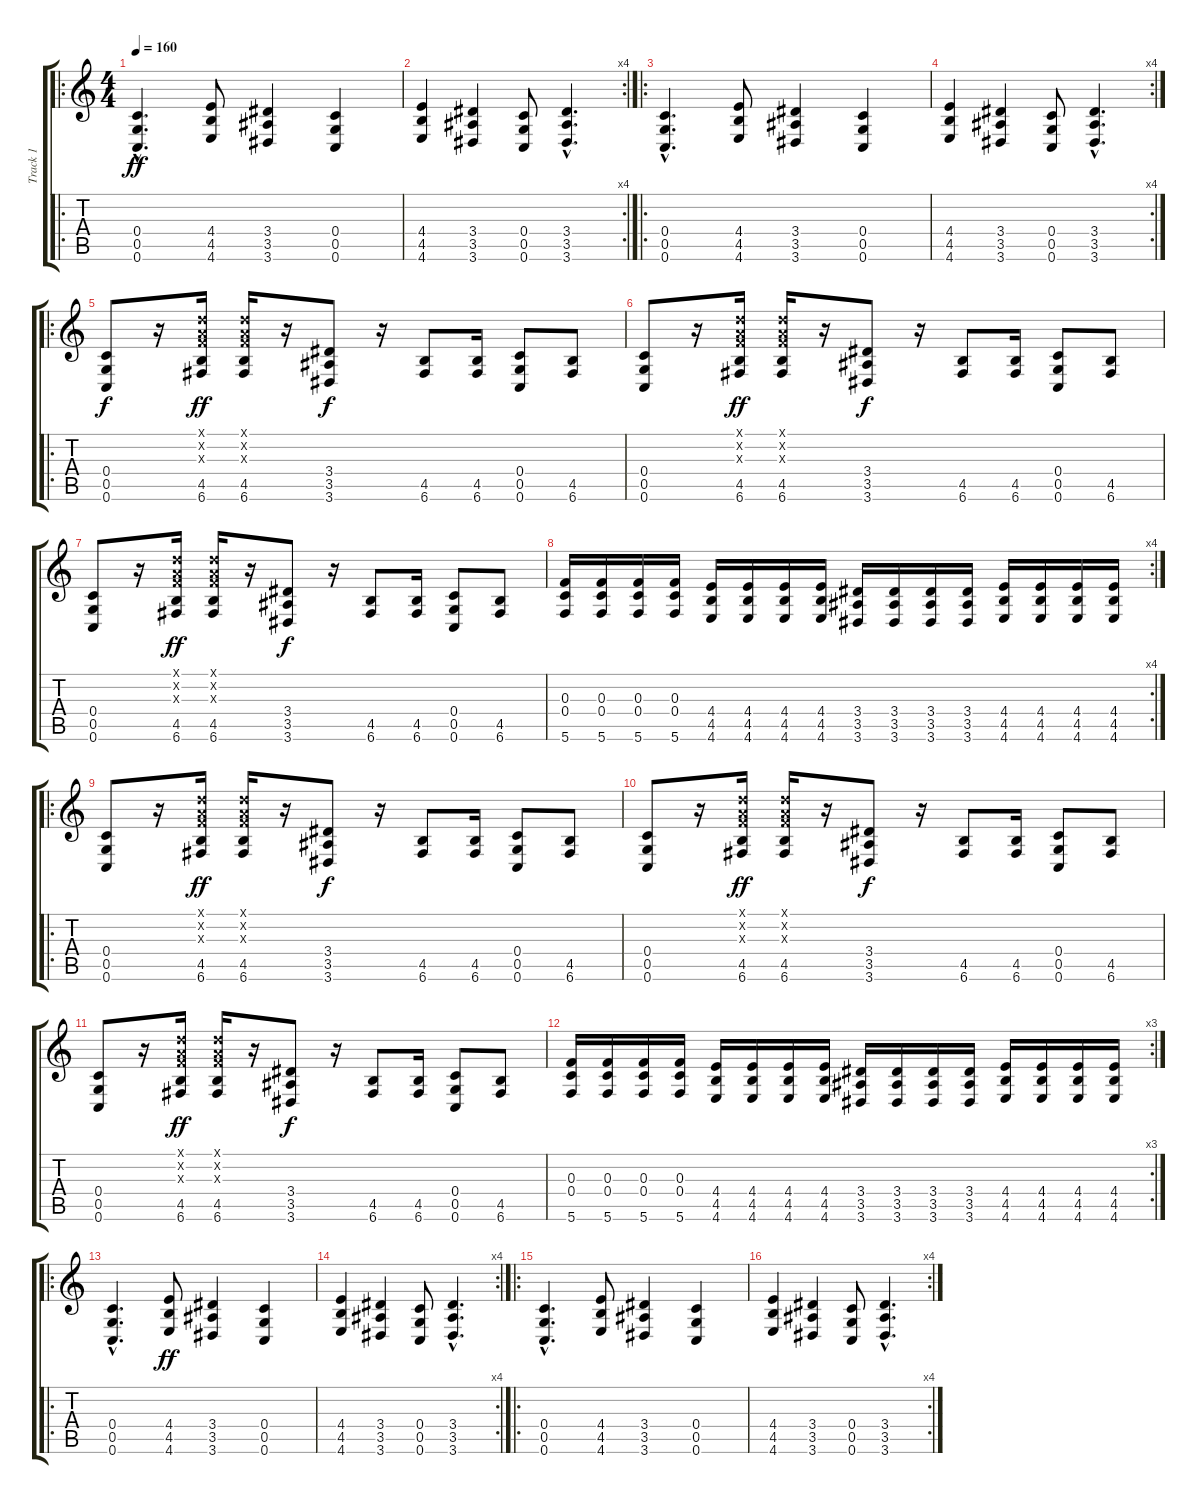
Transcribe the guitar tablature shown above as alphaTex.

\track ("Track 1" "Track 1") {instrument overdrivenguitar}
\staff {score tabs}
\tuning (D4 A3 F3 C3 G2 C2) {hide}
\ro
\ts (4 4)
\tempo 160
\clef g2
\ks c
(0.4{hac} 0.5{hac} 0.6{hac}).4{d dy ff instrument overdrivenguitar} (4.4 4.5 4.6).8 (3.4 3.5 3.6).4 (0.4 0.5 0.6).4 |
\rc 4
(4.4 4.5 4.6).4 (3.4 3.5 3.6).4 (0.4 0.5 0.6).8 (3.4{hac} 3.5{hac} 3.6{hac}).4{d} |
\ro
(0.4{hac} 0.5{hac} 0.6{hac}).4{d} (4.4 4.5 4.6).8 (3.4 3.5 3.6).4 (0.4 0.5 0.6).4 |
\rc 4
(4.4 4.5 4.6).4 (3.4 3.5 3.6).4 (0.4 0.5 0.6).8 (3.4{hac} 3.5{hac} 3.6{hac}).4{d} |
\ro
(0.4 0.5 0.6).8{dy f} r.16 (0.1{x} 0.2{x} 0.3{x} 4.5 6.6).16{dy ff} (0.1{x} 0.2{x} 0.3{x} 4.5 6.6).16 r.16 (3.4 3.5 3.6).8{dy f} r.16 (4.5 6.6).8 (4.5 6.6).16 (0.4 0.5 0.6).8 (4.5 6.6).8 |
(0.4 0.5 0.6).8 r.16 (0.1{x} 0.2{x} 0.3{x} 4.5 6.6).16{dy ff} (0.1{x} 0.2{x} 0.3{x} 4.5 6.6).16 r.16 (3.4 3.5 3.6).8{dy f} r.16 (4.5 6.6).8 (4.5 6.6).16 (0.4 0.5 0.6).8 (4.5 6.6).8 |
(0.4 0.5 0.6).8 r.16 (0.1{x} 0.2{x} 0.3{x} 4.5 6.6).16{dy ff} (0.1{x} 0.2{x} 0.3{x} 4.5 6.6).16 r.16 (3.4 3.5 3.6).8{dy f} r.16 (4.5 6.6).8 (4.5 6.6).16 (0.4 0.5 0.6).8 (4.5 6.6).8 |
\rc 4
(0.3 0.4 5.6).16 (0.3 0.4 5.6).16 (0.3 0.4 5.6).16 (0.3 0.4 5.6).16 (4.4 4.5 4.6).16 (4.4 4.5 4.6).16 (4.4 4.5 4.6).16 (4.4 4.5 4.6).16 (3.4 3.5 3.6).16 (3.4 3.5 3.6).16 (3.4 3.5 3.6).16 (3.4 3.5 3.6).16 (4.4 4.5 4.6).16 (4.4 4.5 4.6).16 (4.4 4.5 4.6).16 (4.4 4.5 4.6).16 |
\ro
(0.4 0.5 0.6).8 r.16 (0.1{x} 0.2{x} 0.3{x} 4.5 6.6).16{dy ff} (0.1{x} 0.2{x} 0.3{x} 4.5 6.6).16 r.16 (3.4 3.5 3.6).8{dy f} r.16 (4.5 6.6).8 (4.5 6.6).16 (0.4 0.5 0.6).8 (4.5 6.6).8 |
(0.4 0.5 0.6).8 r.16 (0.1{x} 0.2{x} 0.3{x} 4.5 6.6).16{dy ff} (0.1{x} 0.2{x} 0.3{x} 4.5 6.6).16 r.16 (3.4 3.5 3.6).8{dy f} r.16 (4.5 6.6).8 (4.5 6.6).16 (0.4 0.5 0.6).8 (4.5 6.6).8 |
(0.4 0.5 0.6).8 r.16 (0.1{x} 0.2{x} 0.3{x} 4.5 6.6).16{dy ff} (0.1{x} 0.2{x} 0.3{x} 4.5 6.6).16 r.16 (3.4 3.5 3.6).8{dy f} r.16 (4.5 6.6).8 (4.5 6.6).16 (0.4 0.5 0.6).8 (4.5 6.6).8 |
\rc 3
(0.3 0.4 5.6).16 (0.3 0.4 5.6).16 (0.3 0.4 5.6).16 (0.3 0.4 5.6).16 (4.4 4.5 4.6).16 (4.4 4.5 4.6).16 (4.4 4.5 4.6).16 (4.4 4.5 4.6).16 (3.4 3.5 3.6).16 (3.4 3.5 3.6).16 (3.4 3.5 3.6).16 (3.4 3.5 3.6).16 (4.4 4.5 4.6).16 (4.4 4.5 4.6).16 (4.4 4.5 4.6).16 (4.4 4.5 4.6).16 |
\ro
(0.4{hac} 0.5{hac} 0.6{hac}).4{d} (4.4 4.5 4.6).8{dy ff} (3.4 3.5 3.6).4 (0.4 0.5 0.6).4 |
\rc 4
(4.4 4.5 4.6).4 (3.4 3.5 3.6).4 (0.4 0.5 0.6).8 (3.4{hac} 3.5{hac} 3.6{hac}).4{d} |
\ro
(0.4{hac} 0.5{hac} 0.6{hac}).4{d} (4.4 4.5 4.6).8 (3.4 3.5 3.6).4 (0.4 0.5 0.6).4 |
\rc 4
(4.4 4.5 4.6).4 (3.4 3.5 3.6).4 (0.4 0.5 0.6).8 (3.4{hac} 3.5{hac} 3.6{hac}).4{d}
